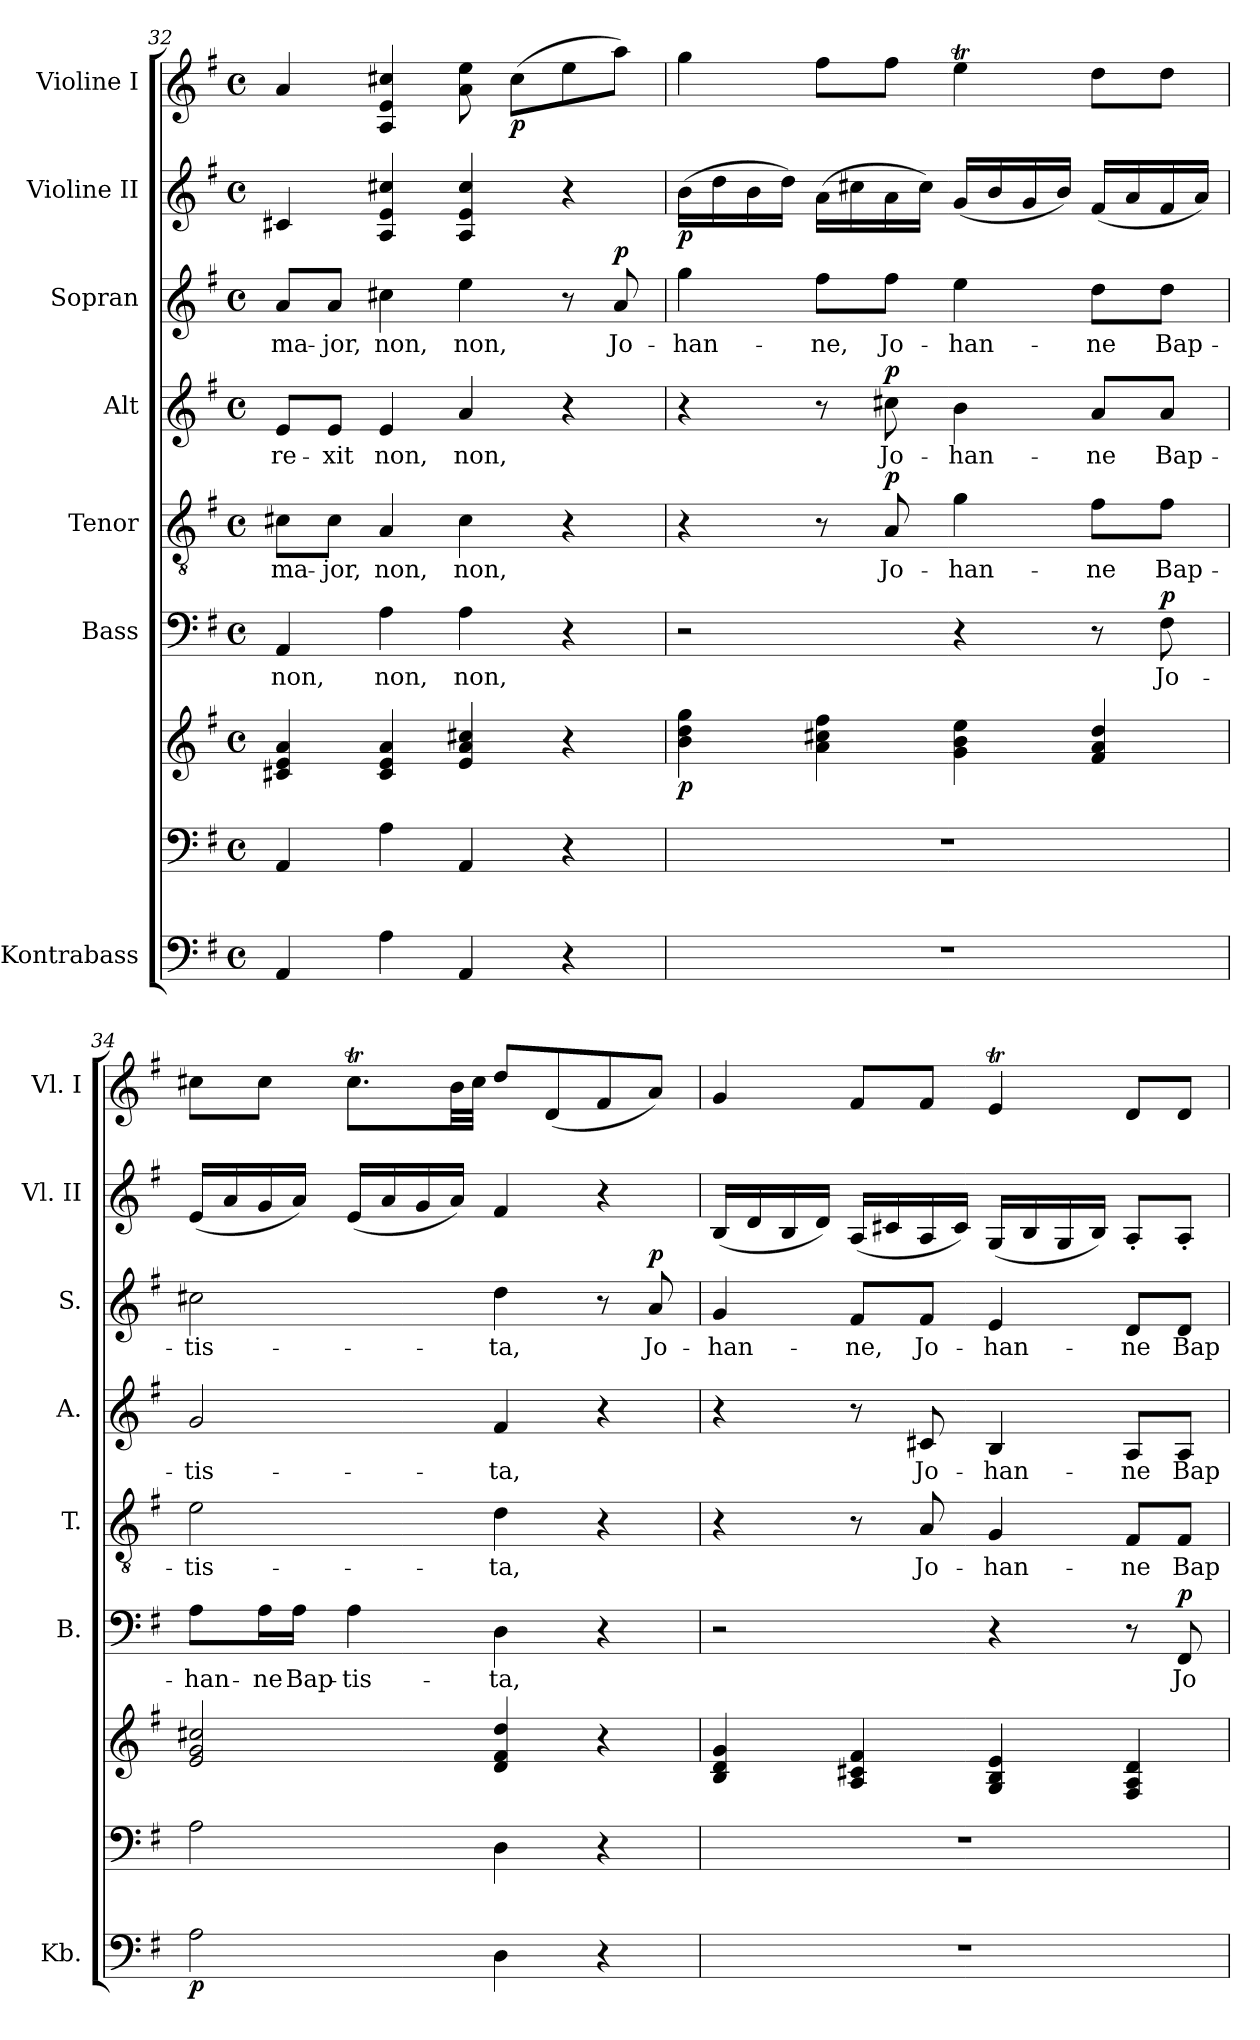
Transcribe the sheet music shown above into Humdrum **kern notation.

**kern	**dynam	**kern	**kern	**dynam	**kern	**text	**dynam	**kern	**text	**dynam	**kern	**text	**dynam	**kern	**text	**dynam	**kern	**dynam	**kern	**dynam
*part8	*part8	*part7	*part7	*part7	*part6	*part6	*part6	*part5	*part5	*part5	*part4	*part4	*part4	*part3	*part3	*part3	*part2	*part2	*part1	*part1
*staff9	*staff9	*staff8	*staff7	*staff7/8	*staff6	*staff6	*staff6	*staff5	*staff5	*staff5	*staff4	*staff4	*staff4	*staff3	*staff3	*staff3	*staff2	*staff2	*staff1	*staff1
*I"Kontrabass	*	*	*	*	*I"Bass	*	*	*I"Tenor	*	*	*I"Alt	*	*	*I"Sopran	*	*	*I"Violine II	*	*I"Violine I	*
*I'Kb.	*	*	*	*	*I'B.	*	*	*I'T.	*	*	*I'A.	*	*	*I'S.	*	*	*I'Vl. II	*	*I'Vl. I	*
!!LO:PB:g=z
*clefF4	*	*clefF4	*clefG2	*	*clefF4	*	*	*clefGv2	*	*	*clefG2	*	*	*clefG2	*	*	*clefG2	*	*clefG2	*
*ITrd7c12	*	*	*	*	*	*	*	*	*	*	*	*	*	*	*	*	*	*	*	*
*k[f#]	*	*k[f#]	*k[f#]	*	*k[f#]	*	*	*k[f#]	*	*	*k[f#]	*	*	*k[f#]	*	*	*k[f#]	*	*k[f#]	*
*G:	*	*G:	*G:	*	*G:	*	*	*G:	*	*	*G:	*	*	*G:	*	*	*G:	*	*G:	*
*M4/4	*	*M4/4	*M4/4	*	*M4/4	*	*	*M4/4	*	*	*M4/4	*	*	*M4/4	*	*	*M4/4	*	*M4/4	*
*met(c)	*	*met(c)	*met(c)	*	*met(c)	*	*	*met(c)	*	*	*met(c)	*	*	*met(c)	*	*	*met(c)	*	*met(c)	*
=32	=32	=32	=32	=32	=32	=32	=32	=32	=32	=32	=32	=32	=32	=32	=32	=32	=32	=32	=32	=32
!	!	!	!	!	!	!LO:LY:b	!	!	!LO:LY:b	!	!	!LO:LY:b	!	!	!LO:LY:b	!	!	!	!	!
4AAA/	.	4AA/	4c#X/ 4e/ 4a/	.	4AA/	non,	.	8c#X\L	ma-	.	8e/L	-re-	.	8a/L	ma-	.	4c#X/	.	4a/	.
!	!	!	!	!	!	!	!	!	!LO:LY:b	!	!	!LO:LY:b	!	!	!LO:LY:b	!	!	!	!	!
.	.	.	.	.	.	.	.	8c#\J	-jor,	.	8e/J	-xit	.	8a/J	-jor,	.	.	.	.	.
!	!	!	!	!	!	!LO:LY:b	!	!	!LO:LY:b	!	!	!LO:LY:b	!	!	!LO:LY:b	!	!	!	!	!
4AA\	.	4A\	4c#/ 4e/ 4a/	.	4A\	non,	.	4A/	non,	.	4e/	non,	.	4cc#X\	non,	.	4A/ 4e/ 4cc#X/	.	4A/ 4e/ 4cc#X/	.
!	!	!	!	!	!	!LO:LY:b	!	!	!LO:LY:b	!	!	!LO:LY:b	!	!	!LO:LY:b	!	!	!	!	!
4AAA/	.	4AA/	4e/ 4a/ 4cc#X/	.	4A\	non,	.	4c#\	non,	.	4a/	non,	.	4ee\	non,	.	4A/ 4e/ 4cc#/	.	8a\ 8ee\	.
!	!	!	!	!	!	!	!	!	!	!	!	!	!	!	!	!	!	!	!	!LO:DY:b
.	.	.	.	.	.	.	.	.	.	.	.	.	.	.	.	.	.	.	(>8cc#\L	p
4r	.	4r	4r	.	4r	.	.	4r	.	.	4r	.	.	8r	.	.	4r	.	8ee\	.
!	!	!	!	!	!	!	!	!	!	!	!	!	!	!	!LO:LY:b	!LO:DY:a	!	!	!	!
.	.	.	.	.	.	.	.	.	.	.	.	.	.	8a/	Jo-	p	.	.	8aa\J)	.
=33	=33	=33	=33	=33	=33	=33	=33	=33	=33	=33	=33	=33	=33	=33	=33	=33	=33	=33	=33	=33
!	!	!	!	!LO:DY:b	!	!	!	!	!	!	!	!	!	!	!LO:LY:b	!	!	!LO:DY:b	!	!
1r	.	1r	4b\ 4dd\ 4gg\	p	2r	.	.	4r	.	.	4r	.	.	4gg\	-han-	.	(>16b\LL	p	4gg\	.
.	.	.	.	.	.	.	.	.	.	.	.	.	.	.	.	.	16dd\	.	.	.
.	.	.	.	.	.	.	.	.	.	.	.	.	.	.	.	.	16b\	.	.	.
.	.	.	.	.	.	.	.	.	.	.	.	.	.	.	.	.	16dd\JJ)	.	.	.
!	!	!	!	!	!	!	!	!	!	!	!	!	!	!	!LO:LY:b	!	!	!	!	!
.	.	.	4a\ 4cc#X\ 4ff#\	.	.	.	.	8r	.	.	8r	.	.	8ff#\L	-ne,	.	(>16a\LL	.	8ff#\L	.
.	.	.	.	.	.	.	.	.	.	.	.	.	.	.	.	.	16cc#X\	.	.	.
!	!	!	!	!	!	!	!	!	!LO:LY:b	!LO:DY:a	!	!LO:LY:b	!LO:DY:a	!	!LO:LY:b	!	!	!	!	!
.	.	.	.	.	.	.	.	8A/	Jo-	p	8cc#X\	Jo-	p	8ff#\J	Jo-	.	16a\	.	8ff#\J	.
.	.	.	.	.	.	.	.	.	.	.	.	.	.	.	.	.	16cc#\JJ)	.	.	.
!	!	!	!	!	!	!	!	!	!LO:LY:b	!	!	!LO:LY:b	!	!	!LO:LY:b	!	!	!	!	!
.	.	.	4g\ 4b\ 4ee\	.	4r	.	.	4g\	-han-	.	4b\	-han-	.	4ee\	-han-	.	(<16g/LL	.	4eeT\	.
.	.	.	.	.	.	.	.	.	.	.	.	.	.	.	.	.	16b/	.	.	.
.	.	.	.	.	.	.	.	.	.	.	.	.	.	.	.	.	16g/	.	.	.
.	.	.	.	.	.	.	.	.	.	.	.	.	.	.	.	.	16b/JJ)	.	.	.
!	!	!	!	!	!	!	!	!	!LO:LY:b	!	!	!LO:LY:b	!	!	!LO:LY:b	!	!	!	!	!
.	.	.	4f#/ 4a/ 4dd/	.	8r	.	.	8f#\L	-ne	.	8a/L	-ne	.	8dd\L	-ne	.	(<16f#/LL	.	8dd\L	.
.	.	.	.	.	.	.	.	.	.	.	.	.	.	.	.	.	16a/	.	.	.
!	!	!	!	!	!	!LO:LY:b	!LO:DY:a	!	!LO:LY:b	!	!	!LO:LY:b	!	!	!LO:LY:b	!	!	!	!	!
.	.	.	.	.	8F#\	Jo-	p	8f#\J	Bap-	.	8a/J	Bap-	.	8dd\J	Bap-	.	16f#/	.	8dd\J	.
.	.	.	.	.	.	.	.	.	.	.	.	.	.	.	.	.	16a/JJ)	.	.	.
=34	=34	=34	=34	=34	=34	=34	=34	=34	=34	=34	=34	=34	=34	=34	=34	=34	=34	=34	=34	=34
!	!LO:DY:b	!	!	!	!	!LO:LY:b	!	!	!LO:LY:b	!	!	!LO:LY:b	!	!	!LO:LY:b	!	!	!	!	!
2AA\	p	2A\	2e/ 2g/ 2cc#X/	.	8A\L	-han-	.	2e\	-tis-	.	2g/	-tis-	.	2cc#X\	-tis-	.	(<16e/LL	.	8cc#X\L	.
.	.	.	.	.	.	.	.	.	.	.	.	.	.	.	.	.	16a/	.	.	.
!	!	!	!	!	!	!LO:LY:b	!	!	!	!	!	!	!	!	!	!	!	!	!	!
.	.	.	.	.	16A\L	-ne	.	.	.	.	.	.	.	.	.	.	16g/	.	8cc#\J	.
!	!	!	!	!	!	!LO:LY:b	!	!	!	!	!	!	!	!	!	!	!	!	!	!
.	.	.	.	.	16A\JJ	Bap-	.	.	.	.	.	.	.	.	.	.	16a/JJ)	.	.	.
!	!	!	!	!	!	!LO:LY:b	!	!	!	!	!	!	!	!	!	!	!	!	!	!
.	.	.	.	.	4A\	-tis-	.	.	.	.	.	.	.	.	.	.	(<16e/LL	.	8.cc#t\L	.
.	.	.	.	.	.	.	.	.	.	.	.	.	.	.	.	.	16a/	.	.	.
.	.	.	.	.	.	.	.	.	.	.	.	.	.	.	.	.	16g/	.	.	.
.	.	.	.	.	.	.	.	.	.	.	.	.	.	.	.	.	16a/JJ)	.	32b\LL	.
.	.	.	.	.	.	.	.	.	.	.	.	.	.	.	.	.	.	.	32cc#\JJJ	.
!	!	!	!	!	!	!LO:LY:b	!	!	!LO:LY:b	!	!	!LO:LY:b	!	!	!LO:LY:b	!	!	!	!	!
4DD\	.	4D\	4d/ 4f#/ 4dd/	.	4D\	-ta,	.	4d\	-ta,	.	4f#/	-ta,	.	4dd\	-ta,	.	4f#/	.	8dd/L	.
.	.	.	.	.	.	.	.	.	.	.	.	.	.	.	.	.	.	.	(<8d/	.
4r	.	4r	4r	.	4r	.	.	4r	.	.	4r	.	.	8r	.	.	4r	.	8f#/	.
!	!	!	!	!	!	!	!	!	!	!	!	!	!	!	!LO:LY:b	!LO:DY:a	!	!	!	!
.	.	.	.	.	.	.	.	.	.	.	.	.	.	8a/	Jo-	p	.	.	8a/J)	.
=35	=35	=35	=35	=35	=35	=35	=35	=35	=35	=35	=35	=35	=35	=35	=35	=35	=35	=35	=35	=35
!	!	!	!	!	!	!	!	!	!	!	!	!	!	!	!LO:LY:b	!	!	!	!	!
1r	.	1r	4B/ 4d/ 4g/	.	2r	.	.	4r	.	.	4r	.	.	4g/	-han-	.	(<16B/LL	.	4g/	.
.	.	.	.	.	.	.	.	.	.	.	.	.	.	.	.	.	16d/	.	.	.
.	.	.	.	.	.	.	.	.	.	.	.	.	.	.	.	.	16B/	.	.	.
.	.	.	.	.	.	.	.	.	.	.	.	.	.	.	.	.	16d/JJ)	.	.	.
!	!	!	!	!	!	!	!	!	!	!	!	!	!	!	!LO:LY:b	!	!	!	!	!
.	.	.	4A/ 4c#X/ 4f#/	.	.	.	.	8r	.	.	8r	.	.	8f#/L	-ne,	.	(<16A/LL	.	8f#/L	.
.	.	.	.	.	.	.	.	.	.	.	.	.	.	.	.	.	16c#X/	.	.	.
!	!	!	!	!	!	!	!	!	!LO:LY:b	!	!	!LO:LY:b	!	!	!LO:LY:b	!	!	!	!	!
.	.	.	.	.	.	.	.	8A/	Jo-	.	8c#X/	Jo-	.	8f#/J	Jo-	.	16A/	.	8f#/J	.
.	.	.	.	.	.	.	.	.	.	.	.	.	.	.	.	.	16c#/JJ)	.	.	.
!	!	!	!	!	!	!	!	!	!LO:LY:b	!	!	!LO:LY:b	!	!	!LO:LY:b	!	!	!	!	!
.	.	.	4G/ 4B/ 4e/	.	4r	.	.	4G/	-han-	.	4B/	-han-	.	4e/	-han-	.	(<16G/LL	.	4eT/	.
.	.	.	.	.	.	.	.	.	.	.	.	.	.	.	.	.	16B/	.	.	.
.	.	.	.	.	.	.	.	.	.	.	.	.	.	.	.	.	16G/	.	.	.
.	.	.	.	.	.	.	.	.	.	.	.	.	.	.	.	.	16B/JJ)	.	.	.
!	!	!	!	!	!	!	!	!	!LO:LY:b	!	!	!LO:LY:b	!	!	!LO:LY:b	!	!	!	!	!
.	.	.	4F#/ 4A/ 4d/	.	8r	.	.	8F#/L	-ne	.	8A/L	-ne	.	8d/L	-ne	.	8A'</L	.	8d/L	.
!	!	!	!	!	!	!LO:LY:b	!LO:DY:a	!	!LO:LY:b	!	!	!LO:LY:b	!	!	!LO:LY:b	!	!	!	!	!
.	.	.	.	.	8FF#/	Jo-	p	8F#/J	Bap-	.	8A/J	Bap-	.	8d/J	Bap-	.	8A'</J	.	8d/J	.
=	=	=	=	=	=	=	=	=	=	=	=	=	=	=	=	=	=	=	=	=
*-	*-	*-	*-	*-	*-	*-	*-	*-	*-	*-	*-	*-	*-	*-	*-	*-	*-	*-	*-	*-
